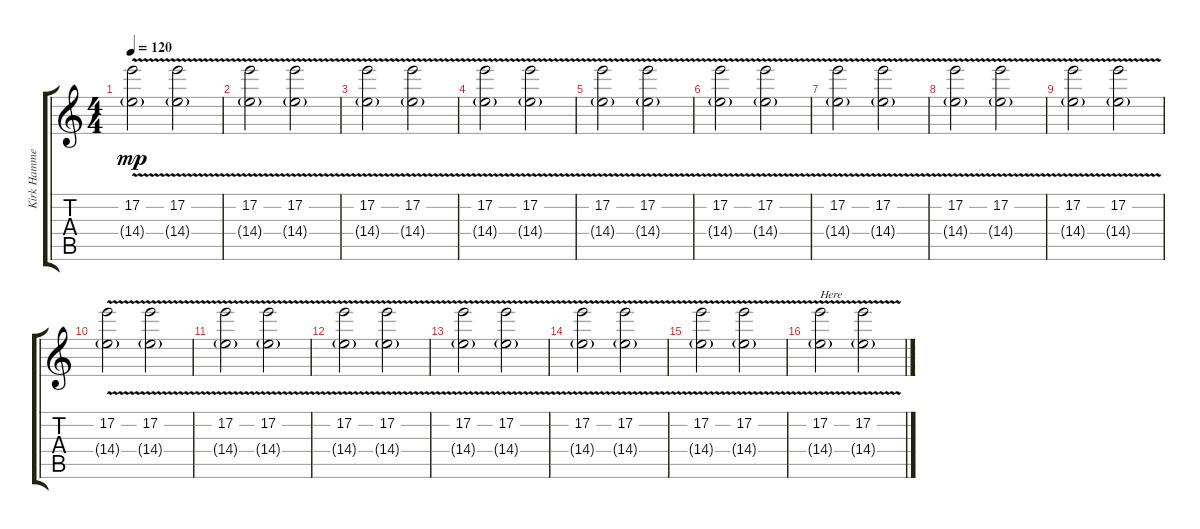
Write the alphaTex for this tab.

\track ("Kirk Hammett" "Kirk Hamme") {instrument distortionguitar}
\staff {score tabs}
\tuning (E4 B3 G3 D3 A2 E2) {hide}
\ts (4 4)
\tempo 120
\clef g2
\ks c
(17.2{v} 14.4{v g}).2{dy mp volume 0 instrument distortionguitar} (17.2{v} 14.4{g}).2{volume 6} |
(17.2{v} 14.4{g}).2 (17.2{v} 14.4{g}).2 |
(17.2{v} 14.4{g}).2 (17.2{v} 14.4{g}).2 |
(17.2{v} 14.4{g}).2{volume 12} (17.2{v} 14.4{g}).2 |
(17.2{v} 14.4{g}).2 (17.2{v} 14.4{g}).2 |
(17.2{v} 14.4{g}).2 (17.2{v} 14.4{g}).2 |
(17.2{v} 14.4{g}).2 (17.2{v} 14.4{g}).2 |
(17.2{v} 14.4{g}).2 (17.2{v} 14.4{g}).2 |
(17.2{v} 14.4{g}).2 (17.2{v} 14.4{g}).2 |
(17.2{v} 14.4{g}).2 (17.2{v} 14.4{g}).2 |
(17.2{v} 14.4{g}).2 (17.2{v} 14.4{g}).2 |
(17.2{v} 14.4{g}).2 (17.2{v} 14.4{g}).2 |
(17.2{v} 14.4{g}).2 (17.2{v} 14.4{g}).2 |
(17.2{v} 14.4{g}).2 (17.2{v} 14.4{g}).2 |
(17.2{v} 14.4{g}).2 (17.2{v} 14.4{g}).2 |
(17.2{v} 14.4{g}).2{txt "Here"} (17.2{v} 14.4{g}).2
